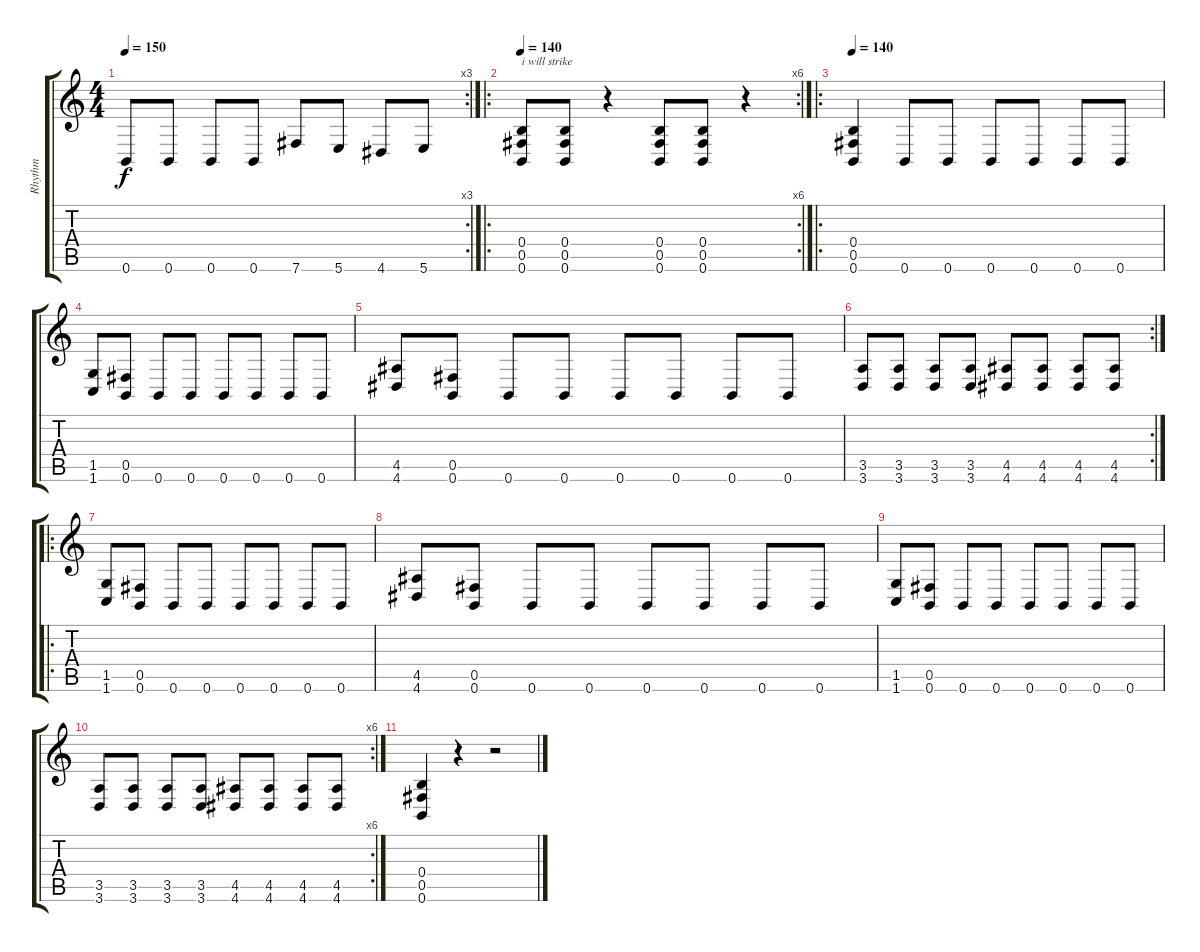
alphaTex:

\track ("Rhythm" "Rhythm") {instrument distortionguitar}
\staff {score tabs}
\tuning (Db4 Ab3 E3 B2 Gb2 B1) {hide}
\rc 3
\ts (4 4)
\tempo 150
\clef g2
\ks c
0.6.8{dy f} 0.6.8 0.6.8 0.6.8 7.6.8 5.6.8 4.6.8 5.6.8 |
\ro
\rc 6
\tempo 130
\tempo 140
(0.4 0.5 0.6).8{txt "i will strike"} (0.4 0.5 0.6).8 r.4 (0.4 0.5 0.6).8 (0.4 0.5 0.6).8 r.4 |
\ro
\tempo 140
(0.4 0.5 0.6).4 0.6.8 0.6.8 0.6.8 0.6.8 0.6.8 0.6.8 |
(1.5 1.6).8 (0.5 0.6).8 0.6.8 0.6.8 0.6.8 0.6.8 0.6.8 0.6.8 |
(4.5 4.6).8 (0.5 0.6).8 0.6.8 0.6.8 0.6.8 0.6.8 0.6.8 0.6.8 |
\rc 2
(3.5 3.6).8 (3.5 3.6).8 (3.5 3.6).8 (3.5 3.6).8 (4.5 4.6).8 (4.5 4.6).8 (4.5 4.6).8 (4.5 4.6).8 |
\ro
(1.5 1.6).8 (0.5 0.6).8 0.6.8 0.6.8 0.6.8 0.6.8 0.6.8 0.6.8 |
(4.5 4.6).8 (0.5 0.6).8 0.6.8 0.6.8 0.6.8 0.6.8 0.6.8 0.6.8 |
(1.5 1.6).8 (0.5 0.6).8 0.6.8 0.6.8 0.6.8 0.6.8 0.6.8 0.6.8 |
\rc 6
(3.5 3.6).8 (3.5 3.6).8 (3.5 3.6).8 (3.5 3.6).8 (4.5 4.6).8 (4.5 4.6).8 (4.5 4.6).8 (4.5 4.6).8 |
(0.4 0.5 0.6).4 r.4 r.2
